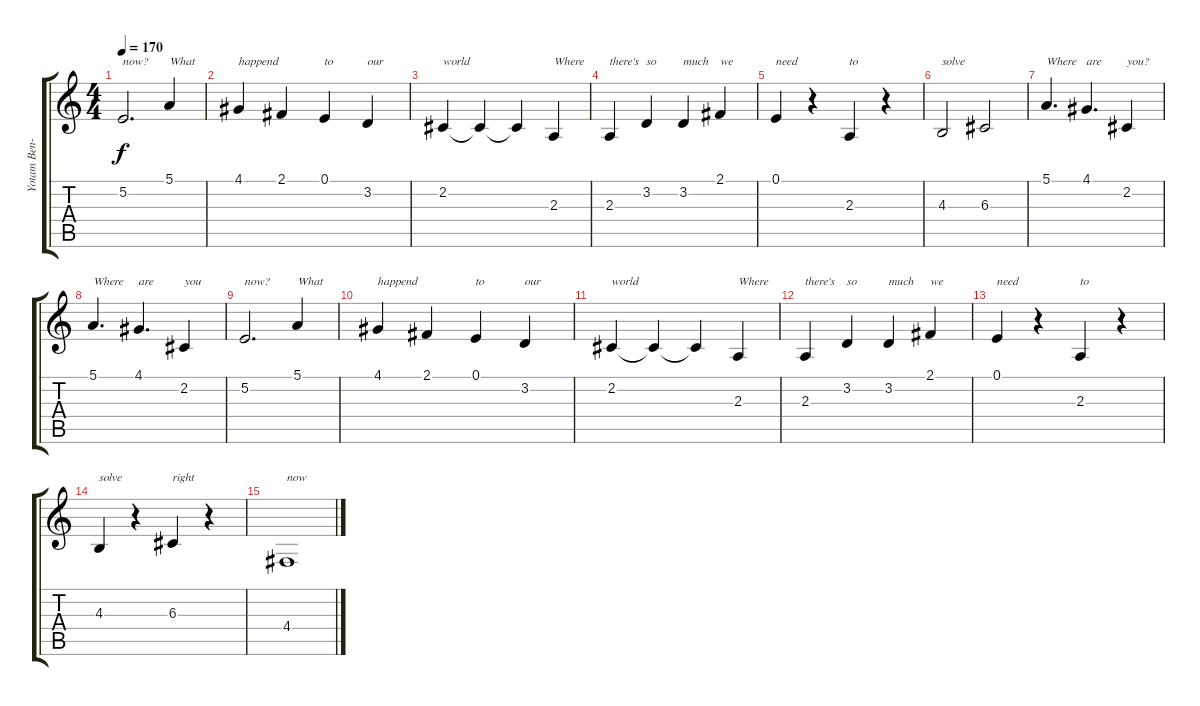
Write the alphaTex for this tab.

\track ("Yotam Ben-Horin (Vox)" "Yotam Ben-") {instrument clarinet}
\staff {score tabs}
\tuning (E4 B3 G3 D3 A2 E2) {hide}
\ts (4 4)
\tempo 170
\clef g2
\ks c
5.2.2{d txt "now?" dy f} 5.1.4{txt "What"} |
4.1.4{txt "happend"} 2.1.4 0.1.4{txt "to"} 3.2.4{txt "our"} |
2.2.4{txt "world"} 2.2{t}.4 2.2{t}.4 2.3.4{txt "Where"} |
2.3.4{txt "there's"} 3.2.4{txt "so"} 3.2.4{txt "much"} 2.1.4{txt "we"} |
0.1.4{txt "need"} r.4 2.3.4{txt "to"} r.4 |
4.3.2{txt "solve"} 6.3.2 |
5.1.4{d txt "Where" balance 4} 4.1.4{d txt "are"} 2.2.4{txt "you?"} |
5.1.4{d txt "Where"} 4.1.4{d txt "are"} 2.2.4{txt "you"} |
5.2.2{d txt "now?"} 5.1.4{txt "What"} |
4.1.4{txt "happend"} 2.1.4 0.1.4{txt "to"} 3.2.4{txt "our"} |
2.2.4{txt "world"} 2.2{t}.4 2.2{t}.4 2.3.4{txt "Where"} |
2.3.4{txt "there's"} 3.2.4{txt "so"} 3.2.4{txt "much"} 2.1.4{txt "we"} |
0.1.4{txt "need"} r.4 2.3.4{txt "to"} r.4 |
4.3.4{txt "solve"} r.4 6.3.4{txt "right"} r.4 |
4.4.1{txt "now" balance 8}
